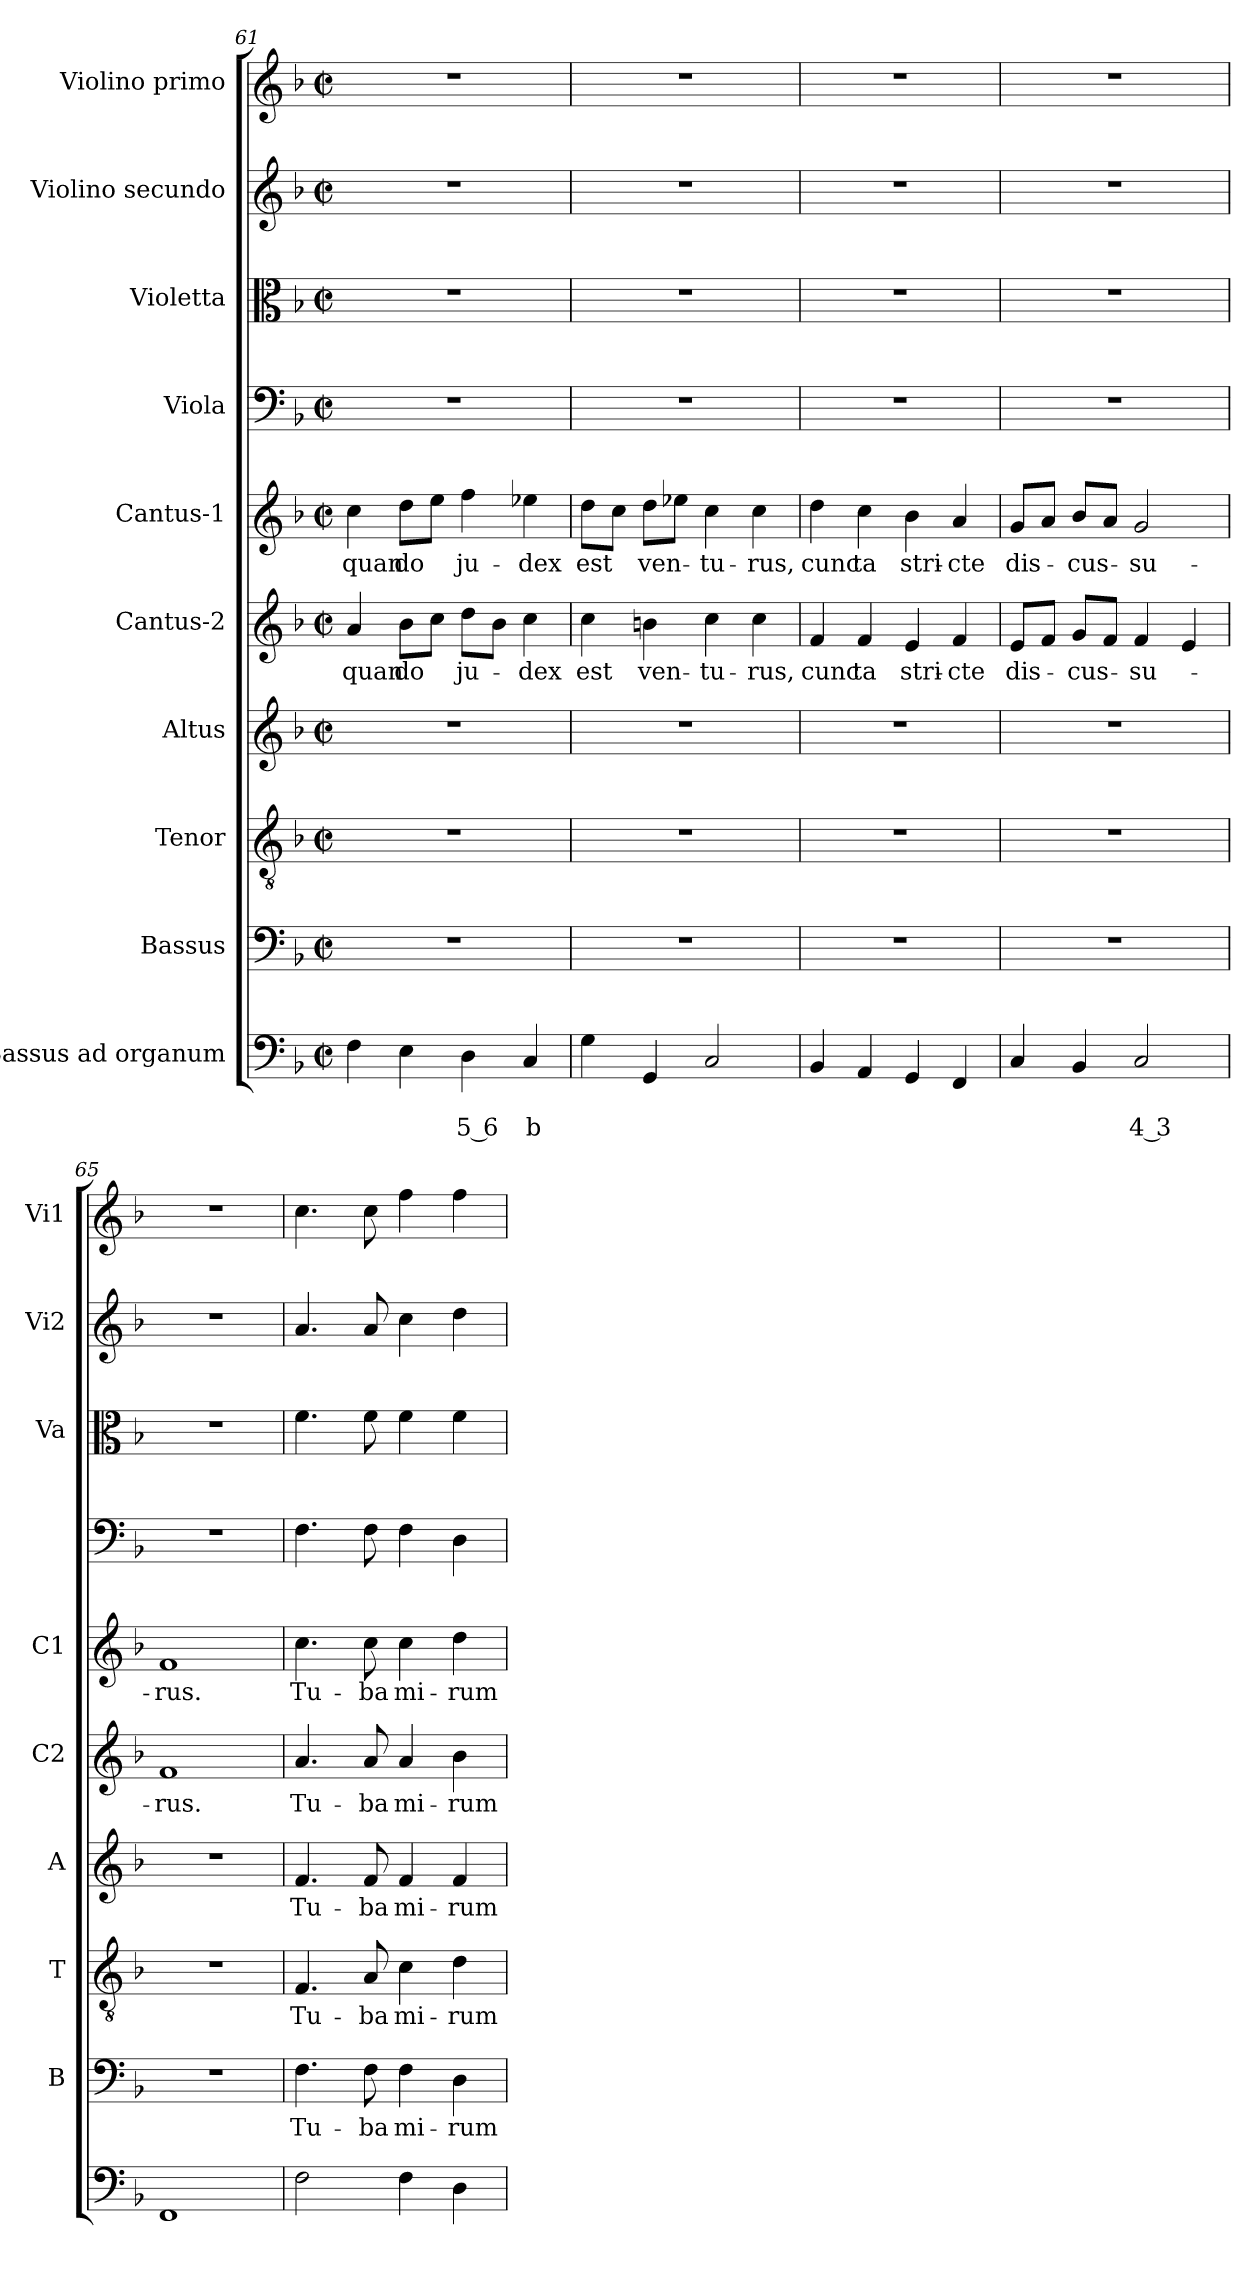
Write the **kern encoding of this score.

**kern	**text	**text	**kern	**text	**kern	**text	**kern	**text	**kern	**text	**kern	**text	**kern	**kern	**kern	**kern
*part10	*part10	*part10	*part9	*part9	*part8	*part8	*part7	*part7	*part6	*part6	*part5	*part5	*part4	*part3	*part2	*part1
*staff10	*staff10	*staff10	*staff9	*staff9	*staff8	*staff8	*staff7	*staff7	*staff6	*staff6	*staff5	*staff5	*staff4	*staff3	*staff2	*staff1
*I"Bassus ad  organum	*	*	*I"Bassus	*	*I"Tenor	*	*I"Altus	*	*I"Cantus-2	*	*I"Cantus-1	*	*I"Viola	*I"Violetta	*I"Violino secundo	*I"Violino primo
*	*	*	*I'B	*	*I'T	*	*I'A	*	*I'C2	*	*I'C1	*	*	*I'Va	*I'Vi2	*I'Vi1
*clefF4	*	*	*clefF4	*	*clefGv2	*	*clefG2	*	*clefG2	*	*clefG2	*	*clefF4	*clefC3	*clefG2	*clefG2
*k[b-]	*	*	*k[b-]	*	*k[b-]	*	*k[b-]	*	*k[b-]	*	*k[b-]	*	*k[b-]	*k[b-]	*k[b-]	*k[b-]
*F:	*	*	*F:	*	*F:	*	*F:	*	*F:	*	*F:	*	*F:	*F:	*F:	*F:
*M2/2	*	*	*M2/2	*	*M2/2	*	*M2/2	*	*M2/2	*	*M2/2	*	*M2/2	*M2/2	*M2/2	*M2/2
*met(c|)	*	*	*met(c|)	*	*met(c|)	*	*met(c|)	*	*met(c|)	*	*met(c|)	*	*met(c|)	*met(c|)	*met(c|)	*met(c|)
=61	=61	=61	=61	=61	=61	=61	=61	=61	=61	=61	=61	=61	=61	=61	=61	=61
!	!	!	!	!	!	!	!	!	!	!LO:LY:b	!	!LO:LY:b	!	!	!	!
4F\	.	.	1r	.	1r	.	1r	.	4a/	quan-	4cc\	quan-	1r	1r	1r	1r
!	!	!	!	!	!	!	!	!	!	!LO:LY:b	!	!LO:LY:b	!	!	!	!
4E\	.	.	.	.	.	.	.	.	8b-\L	-do	8dd\L	-do	.	.	.	.
.	.	.	.	.	.	.	.	.	8cc\J	.	8ee\J	.	.	.	.	.
!	!	!LO:LY:b	!	!	!	!	!	!	!	!LO:LY:b	!	!LO:LY:b	!	!	!	!
4D\	.	5 6	.	.	.	.	.	.	8dd\L	ju-	4ff\	ju-	.	.	.	.
.	.	.	.	.	.	.	.	.	8b-\J	.	.	.	.	.	.	.
!	!	!LO:LY:b	!	!	!	!	!	!	!	!LO:LY:b	!	!LO:LY:b	!	!	!	!
4C/	.	b	.	.	.	.	.	.	4cc\	-dex	4ee-X\	-dex	.	.	.	.
=62	=62	=62	=62	=62	=62	=62	=62	=62	=62	=62	=62	=62	=62	=62	=62	=62
!	!	!	!	!	!	!	!	!	!	!LO:LY:b	!	!LO:LY:b	!	!	!	!
4G\	.	.	1r	.	1r	.	1r	.	4cc\	est	8dd\L	est	1r	1r	1r	1r
.	.	.	.	.	.	.	.	.	.	.	8cc\J	.	.	.	.	.
!	!	!	!	!	!	!	!	!	!	!LO:LY:b	!	!LO:LY:b	!	!	!	!
4GG/	.	.	.	.	.	.	.	.	4bn\	ven-	8dd\L	ven-	.	.	.	.
.	.	.	.	.	.	.	.	.	.	.	8ee-X\J	.	.	.	.	.
!	!	!	!	!	!	!	!	!	!	!LO:LY:b	!	!LO:LY:b	!	!	!	!
2C/	.	.	.	.	.	.	.	.	4cc\	-tu-	4cc\	-tu-	.	.	.	.
!	!	!	!	!	!	!	!	!	!	!LO:LY:b	!	!LO:LY:b	!	!	!	!
.	.	.	.	.	.	.	.	.	4cc\	-rus,	4cc\	-rus,	.	.	.	.
=63	=63	=63	=63	=63	=63	=63	=63	=63	=63	=63	=63	=63	=63	=63	=63	=63
!	!	!	!	!	!	!	!	!	!	!LO:LY:b	!	!LO:LY:b	!	!	!	!
4BB-/	.	.	1r	.	1r	.	1r	.	4f/	cunc-	4dd\	cunc-	1r	1r	1r	1r
!	!	!	!	!	!	!	!	!	!	!LO:LY:b	!	!LO:LY:b	!	!	!	!
4AA/	.	.	.	.	.	.	.	.	4f/	-ta	4cc\	-ta	.	.	.	.
!	!	!	!	!	!	!	!	!	!	!LO:LY:b	!	!LO:LY:b	!	!	!	!
4GG/	.	.	.	.	.	.	.	.	4e/	stri-	4b-\	stri-	.	.	.	.
!	!	!	!	!	!	!	!	!	!	!LO:LY:b	!	!LO:LY:b	!	!	!	!
4FF/	.	.	.	.	.	.	.	.	4f/	-cte	4a/	-cte	.	.	.	.
=64	=64	=64	=64	=64	=64	=64	=64	=64	=64	=64	=64	=64	=64	=64	=64	=64
!	!	!	!	!	!	!	!	!	!	!LO:LY:b	!	!LO:LY:b	!	!	!	!
4C/	.	.	1r	.	1r	.	1r	.	8e/L	dis-	8g/L	dis-	1r	1r	1r	1r
.	.	.	.	.	.	.	.	.	8f/J	.	8a/J	.	.	.	.	.
!	!	!	!	!	!	!	!	!	!	!LO:LY:b	!	!LO:LY:b	!	!	!	!
4BB-/	.	.	.	.	.	.	.	.	8g/L	-cus-	8b-/L	-cus-	.	.	.	.
.	.	.	.	.	.	.	.	.	8f/J	.	8a/J	.	.	.	.	.
!	!	!LO:LY:b	!	!	!	!	!	!	!	!LO:LY:b	!	!LO:LY:b	!	!	!	!
2C/	.	4 3	.	.	.	.	.	.	4f/	-su-	2g/	-su-	.	.	.	.
.	.	.	.	.	.	.	.	.	4e/	.	.	.	.	.	.	.
=65	=65	=65	=65	=65	=65	=65	=65	=65	=65	=65	=65	=65	=65	=65	=65	=65
!	!	!	!	!	!	!	!	!	!	!LO:LY:b	!	!LO:LY:b	!	!	!	!
1FF	.	.	1r	.	1r	.	1r	.	1f	-rus.	1f	-rus.	1r	1r	1r	1r
!!LO:LB:g=z
=66	=66	=66	=66	=66	=66	=66	=66	=66	=66	=66	=66	=66	=66	=66	=66	=66
!	!	!	!	!LO:LY:b	!	!LO:LY:b	!	!LO:LY:b	!	!LO:LY:b	!	!LO:LY:b	!	!	!	!
2F\	.	.	4.F\	Tu-	4.F/	Tu-	4.f/	Tu-	4.a/	Tu-	4.cc\	Tu-	4.F\	4.f\	4.a/	4.cc\
!	!	!	!	!LO:LY:b	!	!LO:LY:b	!	!LO:LY:b	!	!LO:LY:b	!	!LO:LY:b	!	!	!	!
.	.	.	8F\	-ba	8A/	-ba	8f/	-ba	8a/	-ba	8cc\	-ba	8F\	8f\	8a/	8cc\
!	!	!	!	!LO:LY:b	!	!LO:LY:b	!	!LO:LY:b	!	!LO:LY:b	!	!LO:LY:b	!	!	!	!
4F\	.	.	4F\	mi-	4c\	mi-	4f/	mi-	4a/	mi-	4cc\	mi-	4F\	4f\	4cc\	4ff\
!	!	!	!	!LO:LY:b	!	!LO:LY:b	!	!LO:LY:b	!	!LO:LY:b	!	!LO:LY:b	!	!	!	!
4D\	.	.	4D\	-rum	4d\	-rum	4f/	-rum	4b-\	-rum	4dd\	-rum	4D\	4f\	4dd\	4ff\
=	=	=	=	=	=	=	=	=	=	=	=	=	=	=	=	=
*-	*-	*-	*-	*-	*-	*-	*-	*-	*-	*-	*-	*-	*-	*-	*-	*-
